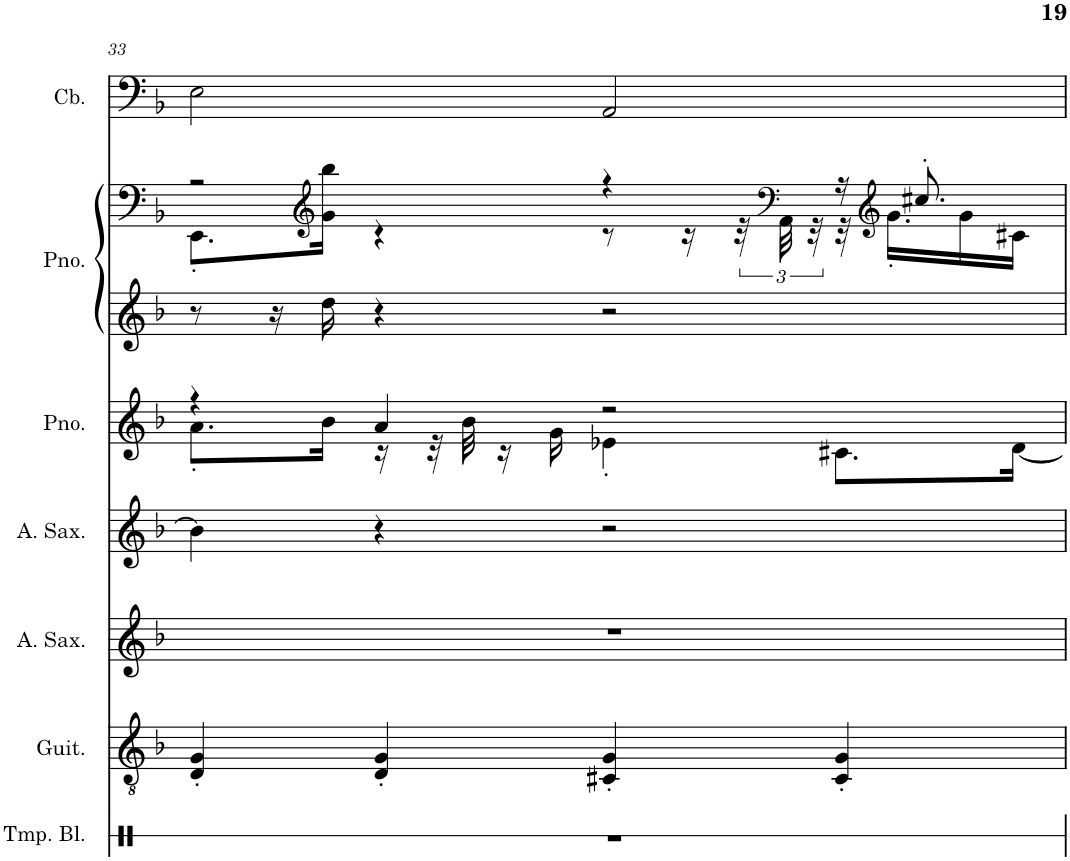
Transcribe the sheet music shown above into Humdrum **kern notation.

**kern	**kern	**kern	**kern	**kern	**kern	**kern	**kern
*part7	*part6	*part5	*part4	*part3	*part2	*part2	*part1
*staff8	*staff7	*staff6	*staff5	*staff4	*staff3	*staff2	*staff1
*I"Temple Blocks	*I"Classical Guitar, Guitar / Nylon guitar	*I"Alto Saxophone, 2nd Solo / Alto sax	*I"Alto Saxophone, 1st Solo / Alto sax	*I"Piano, Melody / Acoustic piano 1	*I"Piano, Piano / Acoustic paino 1	*	*I"Contrabass, Bass / Acoustic bass
*I'Tmp. Bl.	*I'Guit.	*I'A. Sax.	*I'A. Sax.	*I'Pno.	*I'Pno.	*	*I'Cb.
!!LO:PB:g=z
*clefX	*clefGv2	*clefG2	*clefG2	*clefG2	*clefG2	*clefG2	*clefF4
*	*	*Trd5c9	*Trd5c9	*	*	*	*Trd7c12
*k[]	*k[b-]	*k[b-]	*k[b-]	*k[b-]	*k[b-]	*k[b-]	*k[b-]
*M4/4	*M4/4	*M4/4	*M4/4	*M4/4	*M4/4	*M4/4	*M4/4
=33	=33	=33	=33	=33	=33	=33	=33
*	*	*	*	*^	*	*^	*
1r	4D/' 4G/'	1r	4b-\]	4r	8.a'\L	8r	2r	8.EE'\L	2E\
.	.	.	.	.	.	16r	.	.	.
*	*	*	*	*	*	*	*clefG2	*	*
.	.	.	.	.	16b-\Jk	16dd\	.	16g\ 16bb-\Jk	.
.	4D/' 4G/'	.	4r	4a/	16r	4r	.	4r	.
.	.	.	.	.	32r	.	.	.	.
.	.	.	.	.	32b-\	.	.	.	.
.	.	.	.	.	16r	.	.	.	.
.	.	.	.	.	16g\	.	.	.	.
.	4C#X/' 4G/'	.	2r	2r	4e-X'\	2r	4r	8r	2AA/
.	.	.	.	.	.	.	.	16r	.
.	.	.	.	.	.	.	.	48r	.
*	*	*	*	*	*	*	*clefF4	*	*
.	.	.	.	.	.	.	.	48AA\	.
.	.	.	.	.	.	.	.	48r	.
.	4C#/' 4G/'	.	.	.	8.c#X\L	.	16r	32r	.
*	*	*	*	*	*	*	*clefG2	*	*
.	.	.	.	.	.	.	.	16.g'\LL	.
.	.	.	.	.	.	.	8.cc#X'/	.	.
.	.	.	.	.	.	.	.	16g\	.
.	.	.	.	.	[16d\Jk	.	.	16c#X\JJ	.
*	*	*	*	*v	*v	*	*v	*v	*
=	=	=	=	=	=	=	=
*-	*-	*-	*-	*-	*-	*-	*-
